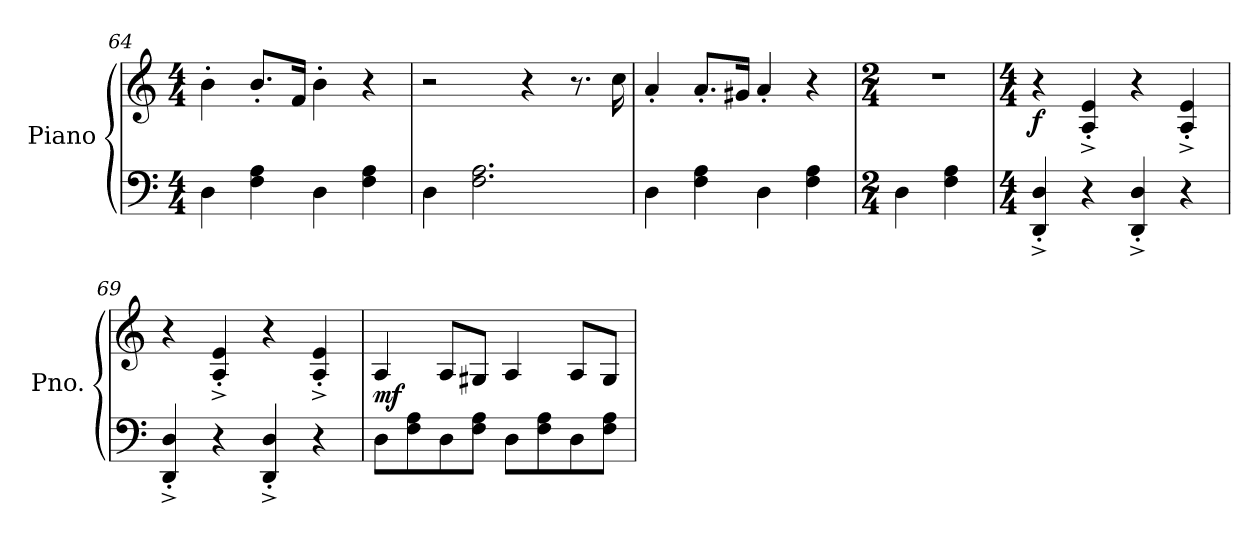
**kern	**kern	**dynam
*part1	*part1	*part1
*staff2	*staff1	*staff1/2
*I"Piano	*	*
*I'Pno.	*	*
!!LO:LB:g=z
*clefF4	*clefG2	*
*k[]	*k[]	*
*M4/4	*M4/4	*
=64	=64	=64
4D\	4b'\	.
4F\ 4A\	8.b'/L	.
.	16f/Jk	.
4D\	4b'\	.
4F\ 4A\	4r	.
=65	=65	=65
4D\	2r	.
2.F\ 2.A\	.	.
.	4r	.
.	8.r	.
.	16cc\	.
=66	=66	=66
4D\	4a'/	.
4F\ 4A\	8.a'/L	.
.	16g#X/Jk	.
4D\	4a'/	.
4F\ 4A\	4r	.
=67	=67	=67
*M2/4	*M2/4	*
4D\	2r	.
4F\ 4A\	.	.
=68	=68	=68
*M4/4	*M4/4	*
*	*MM140	*
!	!	!LO:DY:b
4DD/'^ 4D/'^	4r	f
4r	4A/'^ 4e/'^	.
4DD/'^ 4D/'^	4r	.
4r	4A/'^ 4e/'^	.
=69	=69	=69
4DD/'^ 4D/'^	4r	.
4r	4A/'^ 4e/'^	.
4DD/'^ 4D/'^	4r	.
4r	4A/'^ 4e/'^	.
=70	=70	=70
!	!	!LO:DY:b
8D\L	4A/	mf
8F\ 8A\	.	.
8D\	8A/L	.
8F\ 8A\J	8G#X/J	.
8D\L	4A/	.
8F\ 8A\	.	.
8D\	8A/L	.
8F\ 8A\J	8G#/J	.
=	=	=
*-	*-	*-
